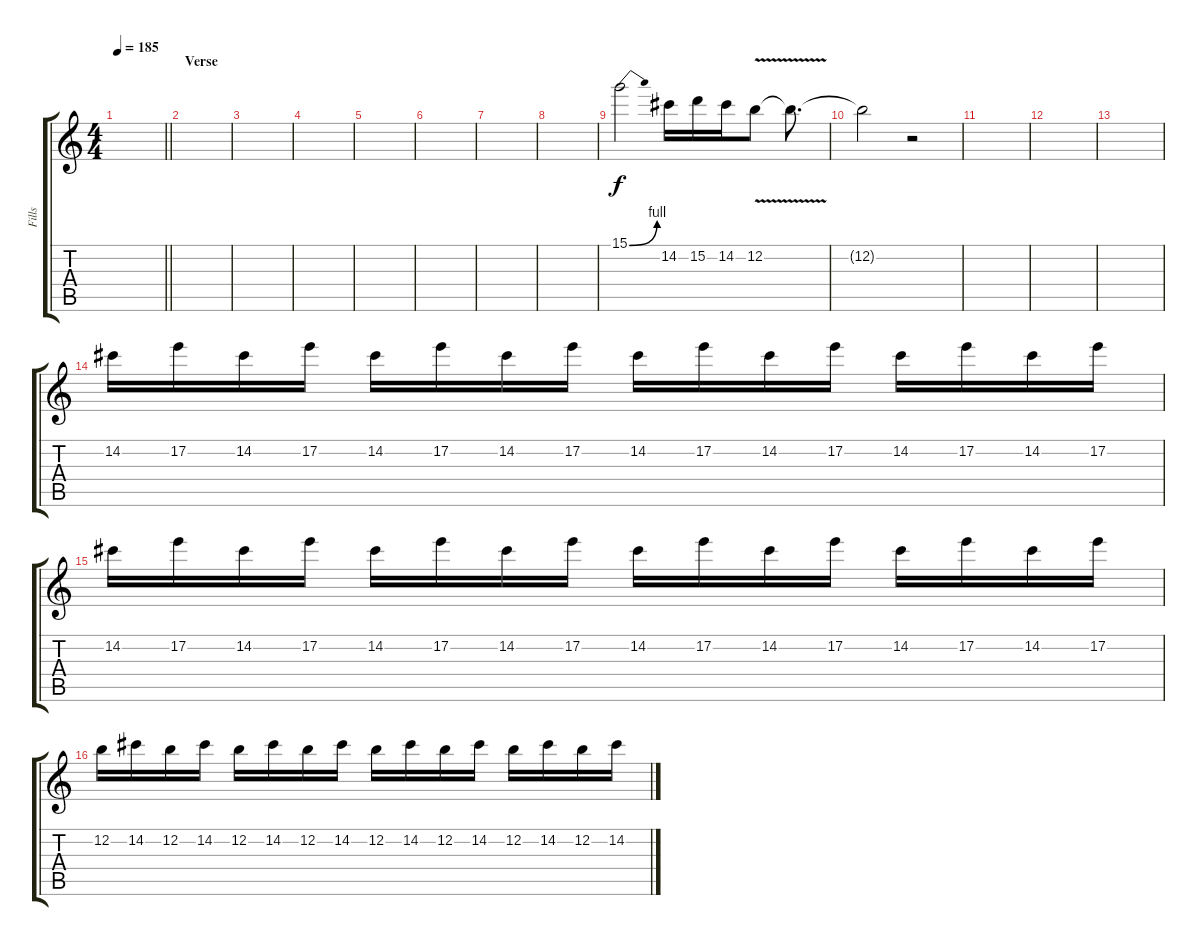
\track ("Fills" "Fills") {instrument distortionguitar}
\staff {score tabs}
\tuning (E4 B3 G3 D3 A2 E2) {hide}
\ts (4 4)
\tempo 185
\clef g2
\barLineRight lightlight
\ks c
|
\section ("" "Verse")
|
|
|
|
|
|
|
15.1{be (bend 0 0 60 4)}.2 14.2.16 15.2.16 14.2.16 12.2{v}.8 12.2{t}.8{d} |
12.2{t}.2 r.2 |
|
|
|
14.2.16 17.2.16 14.2.16 17.2.16 14.2.16 17.2.16 14.2.16 17.2.16 14.2.16 17.2.16 14.2.16 17.2.16 14.2.16 17.2.16 14.2.16 17.2.16 |
14.2.16 17.2.16 14.2.16 17.2.16 14.2.16 17.2.16 14.2.16 17.2.16 14.2.16 17.2.16 14.2.16 17.2.16 14.2.16 17.2.16 14.2.16 17.2.16 |
12.2.16 14.2.16 12.2.16 14.2.16 12.2.16 14.2.16 12.2.16 14.2.16 12.2.16 14.2.16 12.2.16 14.2.16 12.2.16 14.2.16 12.2.16 14.2.16
